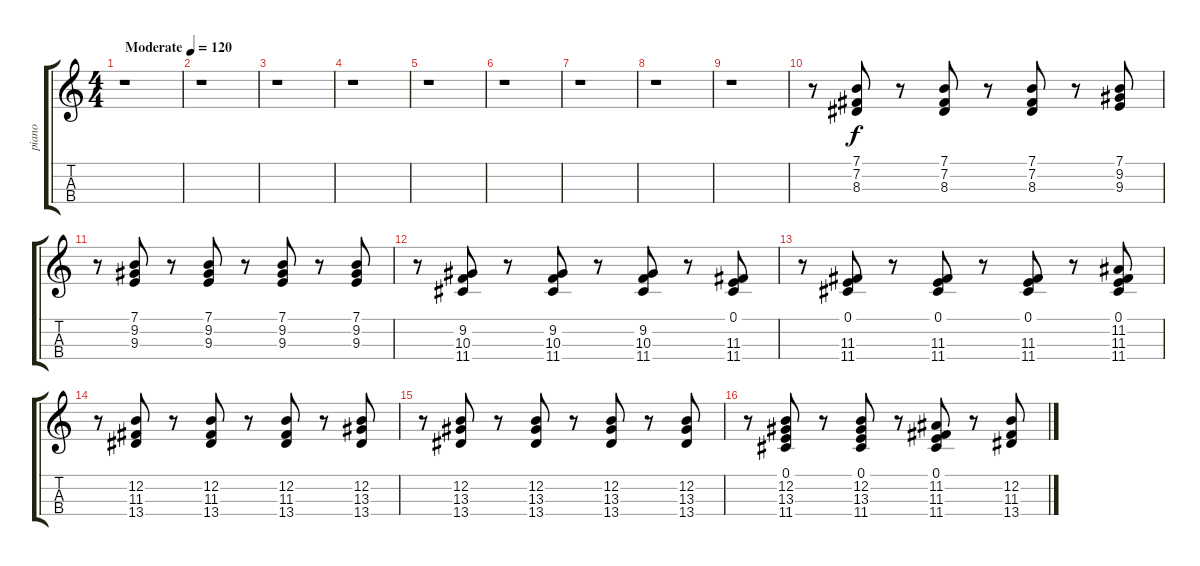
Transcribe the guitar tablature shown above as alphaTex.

\track ("piano" "piano") {instrument acousticgrandpiano}
\staff {score tabs}
\tuning (E4 B3 G3 D3) {hide}
\ts (4 4)
\tempo (120 "Moderate")
\clef g2
\ks c
r.1{dy f instrument acousticgrandpiano} |
r.1 |
r.1 |
r.1 |
r.1 |
r.1 |
r.1 |
r.1 |
r.1 |
r.8 (7.1 7.2 8.3).8 r.8 (7.1 7.2 8.3).8 r.8 (7.1 7.2 8.3).8 r.8 (7.1 9.2 9.3).8 |
r.8 (7.1 9.2 9.3).8 r.8 (7.1 9.2 9.3).8 r.8 (7.1 9.2 9.3).8 r.8 (7.1 9.2 9.3).8 |
r.8 (9.2 10.3 11.4).8 r.8 (9.2 10.3 11.4).8 r.8 (9.2 10.3 11.4).8 r.8 (0.1 11.3 11.4).8 |
r.8 (0.1 11.3 11.4).8 r.8 (0.1 11.3 11.4).8 r.8 (0.1 11.3 11.4).8 r.8 (0.1 11.2 11.3 11.4).8 |
r.8 (12.2 11.3 13.4).8 r.8 (12.2 11.3 13.4).8 r.8 (12.2 11.3 13.4).8 r.8 (12.2 13.3 13.4).8 |
r.8 (12.2 13.3 13.4).8 r.8 (12.2 13.3 13.4).8 r.8 (12.2 13.3 13.4).8 r.8 (12.2 13.3 13.4).8 |
r.8 (0.1 12.2 13.3 11.4).8 r.8 (0.1 12.2 13.3 11.4).8 r.8 (0.1 11.2 11.3 11.4).8 r.8 (12.2 11.3 13.4).8
